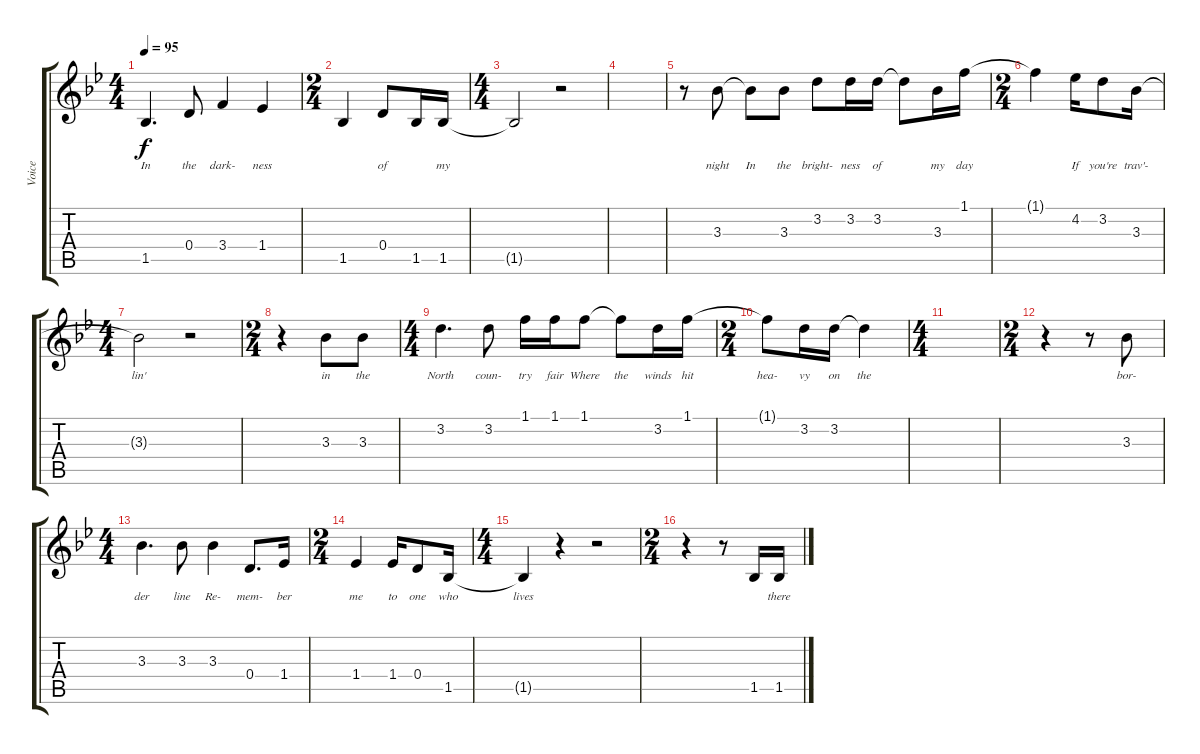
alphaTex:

\track ("Voice" "Voice") {instrument electricbasspick}
\staff {score tabs}
\tuning (E4 B3 G3 D3 A2 E2) {hide}
\ts (4 4)
\tempo 95
\clef g2
\ks bb
1.5{t}.4{d lyrics (0 "In") lyrics (1 "") lyrics (2 "") lyrics (3 "") lyrics (4 "") dy f} 0.4.8{lyrics (0 "the") lyrics (1 "") lyrics (2 "") lyrics (3 "") lyrics (4 "")} 3.4.4{lyrics (0 "dark-") lyrics (1 "") lyrics (2 "") lyrics (3 "") lyrics (4 "")} 1.4.4{lyrics (0 "ness") lyrics (1 "") lyrics (2 "") lyrics (3 "") lyrics (4 "")} |
\ts (2 4)
1.5.4{lyrics (0 "") lyrics (1 "") lyrics (2 "") lyrics (3 "") lyrics (4 "")} 0.4.8{lyrics (0 "of") lyrics (1 "") lyrics (2 "") lyrics (3 "") lyrics (4 "")} 1.5.16{lyrics (0 "") lyrics (1 "") lyrics (2 "") lyrics (3 "") lyrics (4 "")} 1.5.16{lyrics (0 "my") lyrics (1 "") lyrics (2 "") lyrics (3 "") lyrics (4 "")} |
\ts (4 4)
1.5{t}.2{lyrics (0 "") lyrics (1 "") lyrics (2 "") lyrics (3 "") lyrics (4 "")} r.2 |
|
r.8 3.3.8{lyrics (0 "night") lyrics (1 "") lyrics (2 "") lyrics (3 "") lyrics (4 "")} 3.3{t}.8{lyrics (0 "In") lyrics (1 "") lyrics (2 "") lyrics (3 "") lyrics (4 "")} 3.3.8{lyrics (0 "the") lyrics (1 "") lyrics (2 "") lyrics (3 "") lyrics (4 "")} 3.2.8{lyrics (0 "bright-") lyrics (1 "") lyrics (2 "") lyrics (3 "") lyrics (4 "")} 3.2.16{lyrics (0 "ness") lyrics (1 "") lyrics (2 "") lyrics (3 "") lyrics (4 "")} 3.2.16{lyrics (0 "of") lyrics (1 "") lyrics (2 "") lyrics (3 "") lyrics (4 "")} 3.2{t}.8{lyrics (0 "") lyrics (1 "") lyrics (2 "") lyrics (3 "") lyrics (4 "")} 3.3.16{lyrics (0 "my") lyrics (1 "") lyrics (2 "") lyrics (3 "") lyrics (4 "")} 1.1.16{lyrics (0 "day") lyrics (1 "") lyrics (2 "") lyrics (3 "") lyrics (4 "")} |
\ts (2 4)
1.1{t}.4{lyrics (0 "") lyrics (1 "") lyrics (2 "") lyrics (3 "") lyrics (4 "")} 4.2.16{lyrics (0 "If") lyrics (1 "") lyrics (2 "") lyrics (3 "") lyrics (4 "")} 3.2.8{lyrics (0 "you're") lyrics (1 "") lyrics (2 "") lyrics (3 "") lyrics (4 "")} 3.3.16{lyrics (0 "trav'-") lyrics (1 "") lyrics (2 "") lyrics (3 "") lyrics (4 "")} |
\ts (4 4)
3.3{t}.2{lyrics (0 "lin'") lyrics (1 "") lyrics (2 "") lyrics (3 "") lyrics (4 "")} r.2 |
\ts (2 4)
r.4 3.3.8{lyrics (0 "in") lyrics (1 "") lyrics (2 "") lyrics (3 "") lyrics (4 "")} 3.3.8{lyrics (0 "the") lyrics (1 "") lyrics (2 "") lyrics (3 "") lyrics (4 "")} |
\ts (4 4)
3.2.4{d lyrics (0 "North") lyrics (1 "") lyrics (2 "") lyrics (3 "") lyrics (4 "")} 3.2.8{lyrics (0 "coun-") lyrics (1 "") lyrics (2 "") lyrics (3 "") lyrics (4 "")} 1.1.16{lyrics (0 "try") lyrics (1 "") lyrics (2 "") lyrics (3 "") lyrics (4 "")} 1.1.16{lyrics (0 "fair") lyrics (1 "") lyrics (2 "") lyrics (3 "") lyrics (4 "")} 1.1.8{lyrics (0 "Where") lyrics (1 "") lyrics (2 "") lyrics (3 "") lyrics (4 "")} 1.1{t}.8{lyrics (0 "the") lyrics (1 "") lyrics (2 "") lyrics (3 "") lyrics (4 "")} 3.2.16{lyrics (0 "winds") lyrics (1 "") lyrics (2 "") lyrics (3 "") lyrics (4 "")} 1.1.16{lyrics (0 "hit") lyrics (1 "") lyrics (2 "") lyrics (3 "") lyrics (4 "")} |
\ts (2 4)
1.1{t}.8{lyrics (0 "hea-") lyrics (1 "") lyrics (2 "") lyrics (3 "") lyrics (4 "")} 3.2.16{lyrics (0 "vy") lyrics (1 "") lyrics (2 "") lyrics (3 "") lyrics (4 "")} 3.2.16{lyrics (0 "on") lyrics (1 "") lyrics (2 "") lyrics (3 "") lyrics (4 "")} 3.2{t}.4{lyrics (0 "the") lyrics (1 "") lyrics (2 "") lyrics (3 "") lyrics (4 "")} |
\ts (4 4)
|
\ts (2 4)
r.4 r.8 3.3.8{lyrics (0 "bor-") lyrics (1 "") lyrics (2 "") lyrics (3 "") lyrics (4 "")} |
\ts (4 4)
3.3.4{d lyrics (0 "der") lyrics (1 "") lyrics (2 "") lyrics (3 "") lyrics (4 "")} 3.3.8{lyrics (0 "line") lyrics (1 "") lyrics (2 "") lyrics (3 "") lyrics (4 "")} 3.3.4{lyrics (0 "Re-") lyrics (1 "") lyrics (2 "") lyrics (3 "") lyrics (4 "")} 0.4.8{d lyrics (0 "mem-") lyrics (1 "") lyrics (2 "") lyrics (3 "") lyrics (4 "")} 1.4.16{lyrics (0 "ber") lyrics (1 "") lyrics (2 "") lyrics (3 "") lyrics (4 "")} |
\ts (2 4)
1.4.4{lyrics (0 "me") lyrics (1 "") lyrics (2 "") lyrics (3 "") lyrics (4 "")} 1.4.16{lyrics (0 "to") lyrics (1 "") lyrics (2 "") lyrics (3 "") lyrics (4 "")} 0.4.8{lyrics (0 "one") lyrics (1 "") lyrics (2 "") lyrics (3 "") lyrics (4 "")} 1.5.16{lyrics (0 "who") lyrics (1 "") lyrics (2 "") lyrics (3 "") lyrics (4 "")} |
\ts (4 4)
1.5{t}.4{lyrics (0 "lives") lyrics (1 "") lyrics (2 "") lyrics (3 "") lyrics (4 "")} r.4 r.2 |
\ts (2 4)
r.4 r.8 1.5.16{lyrics (0 "") lyrics (1 "") lyrics (2 "") lyrics (3 "") lyrics (4 "")} 1.5.16{lyrics (0 "there") lyrics (1 "") lyrics (2 "") lyrics (3 "") lyrics (4 "")}
